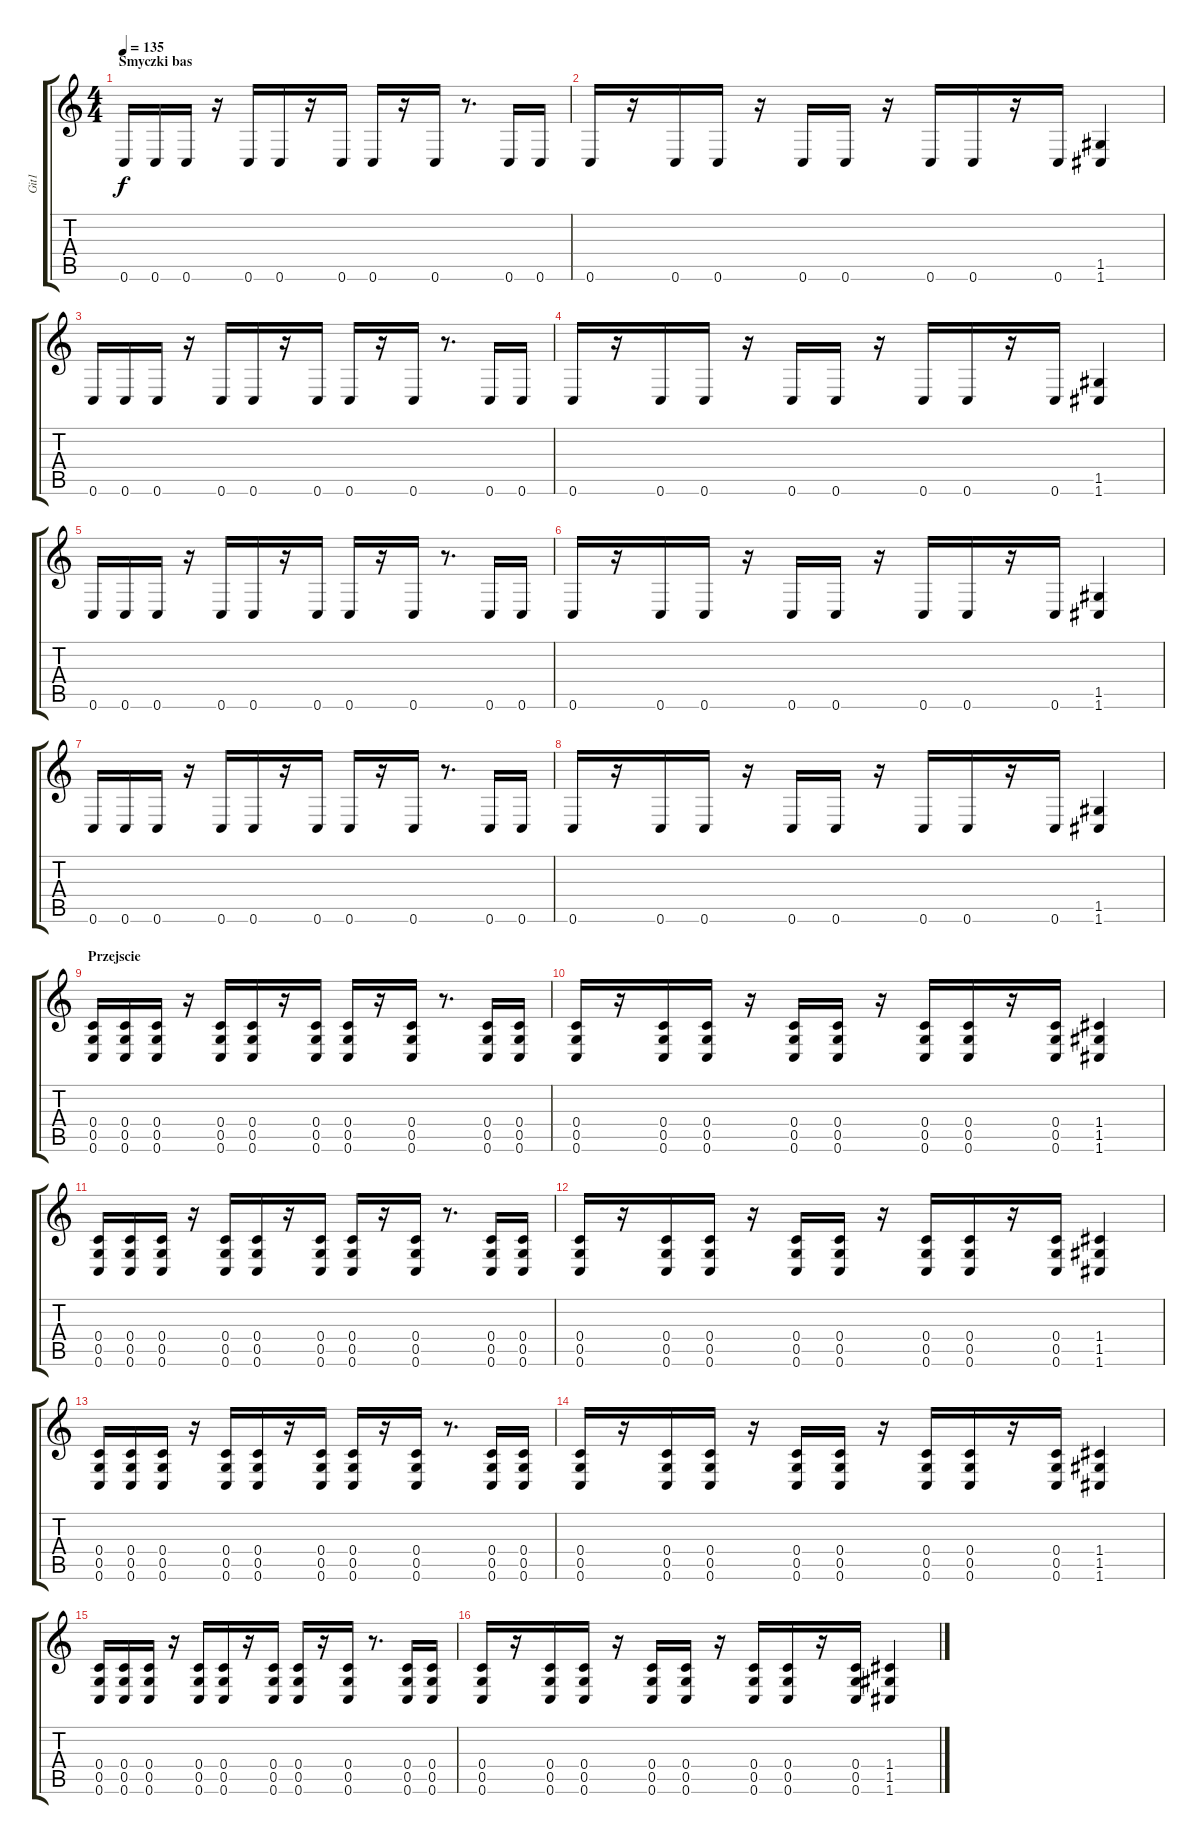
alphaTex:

\track ("Git1" "Git1") {instrument overdrivenguitar}
\staff {score tabs}
\tuning (D4 A3 F3 C3 G2 C2) {hide}
\ts (4 4)
\section ("" "Smyczki bas")
\tempo 135
\clef g2
\ks c
0.6.16{dy f instrument distortionguitar} 0.6.16 0.6.16 r.16 0.6.16 0.6.16 r.16 0.6.16 0.6.16 r.16 0.6.16 r.8{d} 0.6.16 0.6.16 |
0.6.16 r.16 0.6.16 0.6.16 r.16 0.6.16 0.6.16 r.16 0.6.16 0.6.16 r.16 0.6.16 (1.5 1.6).4{instrument overdrivenguitar} |
0.6.16{instrument distortionguitar} 0.6.16 0.6.16 r.16 0.6.16 0.6.16 r.16 0.6.16 0.6.16 r.16 0.6.16 r.8{d} 0.6.16 0.6.16 |
0.6.16 r.16 0.6.16 0.6.16 r.16 0.6.16 0.6.16 r.16 0.6.16 0.6.16 r.16 0.6.16 (1.5 1.6).4{instrument overdrivenguitar} |
0.6.16{instrument distortionguitar} 0.6.16 0.6.16 r.16 0.6.16 0.6.16 r.16 0.6.16 0.6.16 r.16 0.6.16 r.8{d} 0.6.16 0.6.16 |
0.6.16 r.16 0.6.16 0.6.16 r.16 0.6.16 0.6.16 r.16 0.6.16 0.6.16 r.16 0.6.16 (1.5 1.6).4{instrument overdrivenguitar} |
0.6.16{instrument distortionguitar} 0.6.16 0.6.16 r.16 0.6.16 0.6.16 r.16 0.6.16 0.6.16 r.16 0.6.16 r.8{d} 0.6.16 0.6.16 |
0.6.16 r.16 0.6.16 0.6.16 r.16 0.6.16 0.6.16 r.16 0.6.16 0.6.16 r.16 0.6.16 (1.5 1.6).4{instrument overdrivenguitar} |
\section ("" "Przejscie")
(0.4 0.5 0.6).16{instrument overdrivenguitar} (0.4 0.5 0.6).16 (0.4 0.5 0.6).16 r.16 (0.4 0.5 0.6).16 (0.4 0.5 0.6).16 r.16 (0.4 0.5 0.6).16 (0.4 0.5 0.6).16 r.16 (0.4 0.5 0.6).16 r.8{d} (0.4 0.5 0.6).16 (0.4 0.5 0.6).16 |
(0.4 0.5 0.6).16 r.16 (0.4 0.5 0.6).16 (0.4 0.5 0.6).16 r.16 (0.4 0.5 0.6).16 (0.4 0.5 0.6).16 r.16 (0.4 0.5 0.6).16 (0.4 0.5 0.6).16 r.16 (0.4 0.5 0.6).16 (1.4 1.5 1.6).4 |
(0.4 0.5 0.6).16{instrument overdrivenguitar} (0.4 0.5 0.6).16 (0.4 0.5 0.6).16 r.16 (0.4 0.5 0.6).16 (0.4 0.5 0.6).16 r.16 (0.4 0.5 0.6).16 (0.4 0.5 0.6).16 r.16 (0.4 0.5 0.6).16 r.8{d} (0.4 0.5 0.6).16 (0.4 0.5 0.6).16 |
(0.4 0.5 0.6).16 r.16 (0.4 0.5 0.6).16 (0.4 0.5 0.6).16 r.16 (0.4 0.5 0.6).16 (0.4 0.5 0.6).16 r.16 (0.4 0.5 0.6).16 (0.4 0.5 0.6).16 r.16 (0.4 0.5 0.6).16 (1.4 1.5 1.6).4 |
(0.4 0.5 0.6).16{instrument overdrivenguitar} (0.4 0.5 0.6).16 (0.4 0.5 0.6).16 r.16 (0.4 0.5 0.6).16 (0.4 0.5 0.6).16 r.16 (0.4 0.5 0.6).16 (0.4 0.5 0.6).16 r.16 (0.4 0.5 0.6).16 r.8{d} (0.4 0.5 0.6).16 (0.4 0.5 0.6).16 |
(0.4 0.5 0.6).16 r.16 (0.4 0.5 0.6).16 (0.4 0.5 0.6).16 r.16 (0.4 0.5 0.6).16 (0.4 0.5 0.6).16 r.16 (0.4 0.5 0.6).16 (0.4 0.5 0.6).16 r.16 (0.4 0.5 0.6).16 (1.4 1.5 1.6).4 |
(0.4 0.5 0.6).16{instrument overdrivenguitar} (0.4 0.5 0.6).16 (0.4 0.5 0.6).16 r.16 (0.4 0.5 0.6).16 (0.4 0.5 0.6).16 r.16 (0.4 0.5 0.6).16 (0.4 0.5 0.6).16 r.16 (0.4 0.5 0.6).16 r.8{d} (0.4 0.5 0.6).16 (0.4 0.5 0.6).16 |
(0.4 0.5 0.6).16 r.16 (0.4 0.5 0.6).16 (0.4 0.5 0.6).16 r.16 (0.4 0.5 0.6).16 (0.4 0.5 0.6).16 r.16 (0.4 0.5 0.6).16 (0.4 0.5 0.6).16 r.16 (0.4 0.5 0.6).16 (1.4 1.5 1.6).4
